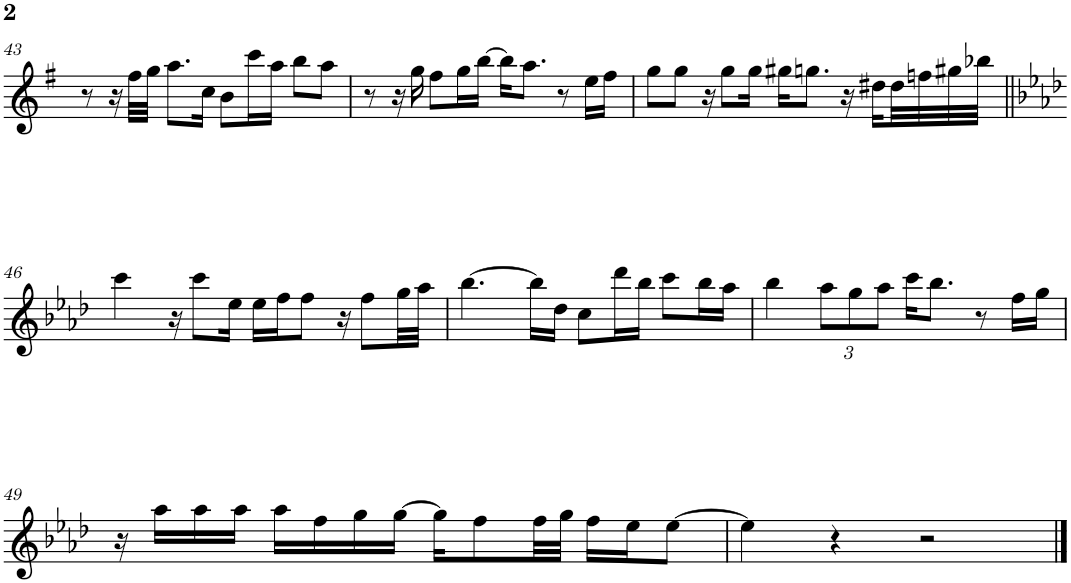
**kern
*part1
*staff1
*I"Altsaxophon, Alto Saxophone
*I'Asax.
!!LO:PB:g=z
*clefG2
*Trd5c9
*k[f#]
*M4/4
=43
8r
16r
32ff#\LLL
32gg\JJJ
8.aa\L
16cc\Jk
8b\L
16ccc\L
16aa\JJ
8bb\L
8aa\J
=44
8r
16r
16gg\
8ff#\L
16gg\L
[16bb\JJ
16bb\KL]
8.aa\J
8r
16ee\LL
16ff#\JJ
=45
8gg\L
8gg\J
16r
8gg\L
16gg\Jk
16gg#X\KL
8.ggn\J
16r
16dd#X\LL
32dd#\L
32ffn\
32gg#X\
32bb-X\JJJ
!!LO:LB:g=z
=46||
*k[b-e-a-d-]
4ccc\
16r
8ccc\L
16ee-\Jk
16ee-\LL
16ff\J
8ff\J
16r
8ff\L
32gg\LL
32aa-\JJJ
=47
[4.bb-\
16bb-\LL]
16dd-\JJ
8cc\L
16ddd-\L
16bb-\JJ
8ccc\L
16bb-\L
16aa-\JJ
=48
4bb-\
*Xbrackettup
12aa-\L
12gg\
12aa-\J
16ccc\KL
8.bb-\J
8r
16ff\LL
16gg\JJ
!!LO:LB:g=z
=49
16r
16aa-\LL
16aa-\
16aa-\JJ
16aa-\LL
16ff\
16gg\
[16gg\JJ
16gg\KL]
8ff\
32ff\LL
32gg\JJJ
16ff\LL
16ee-\J
[8ee-\J
=50
4ee-\]
4r
2r
==
*-
